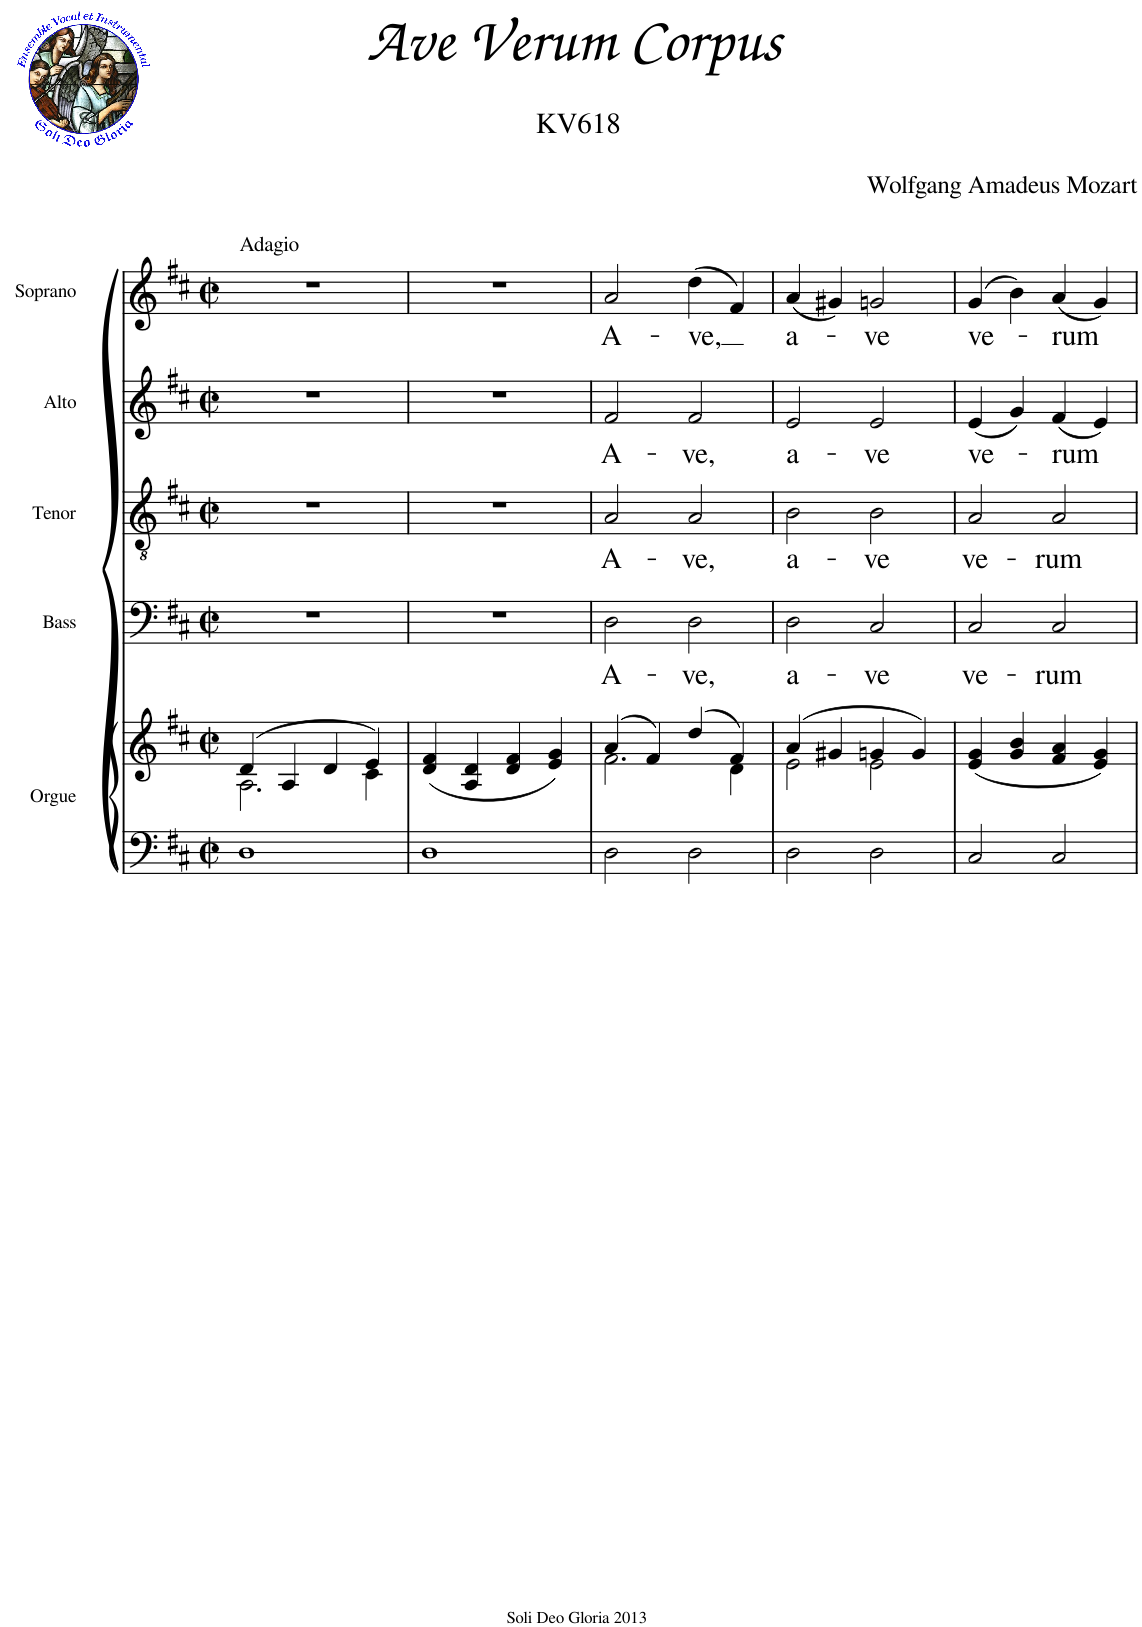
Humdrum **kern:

**kern	**kern	**kern	**text	**kern	**text	**kern	**text	**kern	**text
*part5	*part5	*part4	*part4	*part3	*part3	*part2	*part2	*part1	*part1
*staff6	*staff5	*staff4	*staff4	*staff3	*staff3	*staff2	*staff2	*staff1	*staff1
*I"Orgue	*	*I"Bass	*	*I"Tenor	*	*I"Alto	*	*I"Soprano	*
*I'Org.	*	*I'B.	*	*I'T.	*	*I'A.	*	*I'S.	*
*clefF4	*clefG2	*clefF4	*	*clefGv2	*	*clefG2	*	*clefG2	*
*k[f#c#]	*k[f#c#]	*k[f#c#]	*	*k[f#c#]	*	*k[f#c#]	*	*k[f#c#]	*
*M4/4	*M4/4	*M4/4	*	*M4/4	*	*M4/4	*	*M4/4	*
*met(c|)	*met(c|)	*met(c|)	*	*met(c|)	*	*met(c|)	*	*met(c|)	*
=1	=1	=1	=1	=1	=1	=1	=1	=1	=1
*	*^	*	*	*	*	*	*	*	*
!	!	!	!	!	!	!	!	!	!LO:TX:a:t=Adagio	!
1D	(4d/	2.A\	1r	.	1r	.	1r	.	1r	.
.	4A/	.	.	.	.	.	.	.	.	.
.	4d/	.	.	.	.	.	.	.	.	.
.	4e/)	4c#\	.	.	.	.	.	.	.	.
*	*v	*v	*	*	*	*	*	*	*	*
=2	=2	=2	=2	=2	=2	=2	=2	=2	=2
1D	(4d/ 4f#/	1r	.	1r	.	1r	.	1r	.
.	4A/ 4d/	.	.	.	.	.	.	.	.
.	4d/ 4f#/	.	.	.	.	.	.	.	.
.	4e/ 4g/)	.	.	.	.	.	.	.	.
=3	=3	=3	=3	=3	=3	=3	=3	=3	=3
*	*^	*	*	*	*	*	*	*	*
!	!	!	!	!LO:LY:b	!	!LO:LY:b	!	!LO:LY:b	!	!LO:LY:b
2D\	(4a/	2.f#\	2D\	A-	2A/	A-	2f#/	A-	2a/	A-
.	4f#/)	.	.	.	.	.	.	.	.	.
!	!	!	!	!LO:LY:b	!	!LO:LY:b	!	!LO:LY:b	!	!LO:LY:b
2D\	(4dd/	.	2D\	-ve,	2A/	-ve,	2f#/	-ve,	(4dd\	-ve,
.	4f#/)	4d\	.	.	.	.	.	.	4f#/)	.
=4	=4	=4	=4	=4	=4	=4	=4	=4	=4	=4
!	!	!	!	!LO:LY:b	!	!LO:LY:b	!	!LO:LY:b	!	!LO:LY:b
2D\	(4a/	2e\	2D\	a-	2B\	a-	2e/	a-	(4a/	a-
.	4g#X/	.	.	.	.	.	.	.	4g#X/)	.
!	!	!	!	!LO:LY:b	!	!LO:LY:b	!	!LO:LY:b	!	!LO:LY:b
2D\	4gn/	2e\	2C#/	-ve	2B\	-ve	2e/	-ve	2gn/	-ve
.	4g/)	.	.	.	.	.	.	.	.	.
*	*v	*v	*	*	*	*	*	*	*	*
=5	=5	=5	=5	=5	=5	=5	=5	=5	=5
!	!	!	!LO:LY:b	!	!LO:LY:b	!	!LO:LY:b	!	!LO:LY:b
2C#/	(4e/ 4g/	2C#/	ve-	2A/	ve-	(4e/	ve-	(4g/	ve-
.	4g/ 4b/	.	.	.	.	4g/)	.	4b\)	.
!	!	!	!LO:LY:b	!	!LO:LY:b	!	!LO:LY:b	!	!LO:LY:b
2C#/	4f#/ 4a/	2C#/	-rum	2A/	-rum	(4f#/	-rum	(4a/	-rum
.	4e/ 4g/)	.	.	.	.	4e/)	.	4g/)	.
=	=	=	=	=	=	=	=	=	=
*-	*-	*-	*-	*-	*-	*-	*-	*-	*-
